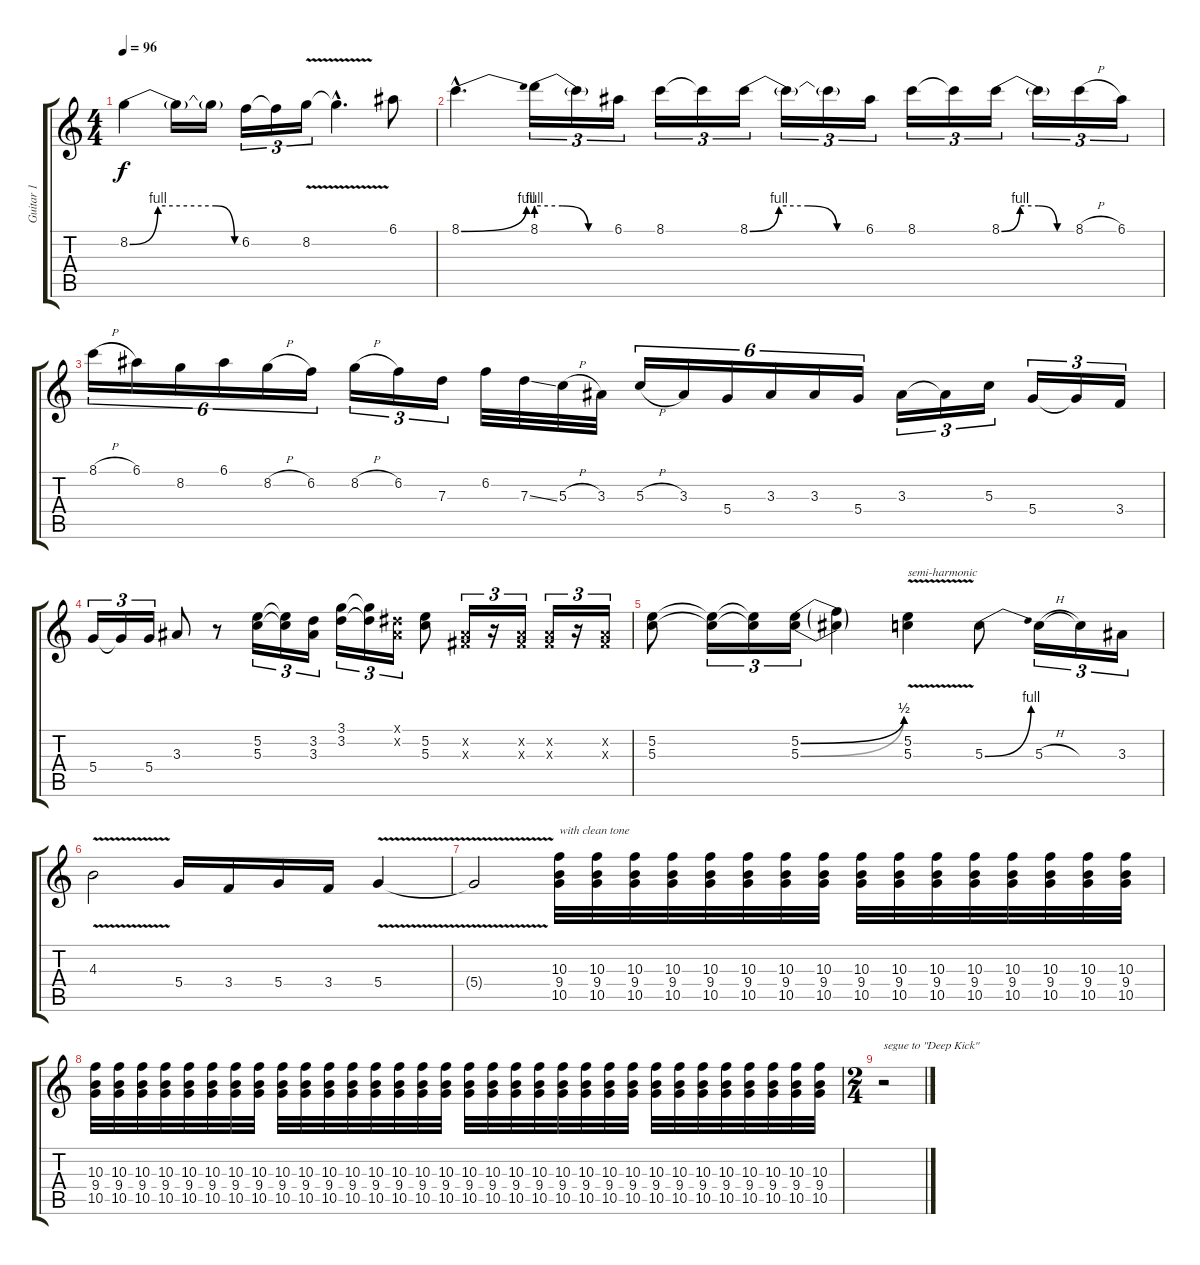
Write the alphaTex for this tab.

\track ("Guitar 1" "Guitar 1") {instrument electricguitarclean}
\staff {score tabs}
\tuning (E4 B3 G3 D3 A2 E2) {hide}
\ts (4 4)
\tempo 96
\clef g2
\ks c
8.2{be (custom 0 0 15 4 46 4 56 0 60 0)}.4{dy f} 8.2{t}.16 8.2{t}.16 6.2.16{tu (3 2)} 6.2{t}.16{tu (3 2)} 8.2{v}.16{tu (3 2)} 8.2{hac t}.4{d} 6.1.8 |
8.1{be (bend 0 0 60 4) hac}.4{d instrument distortionguitar} 8.1{be (custom 0 4 20 4 40 0 60 0)}.16{tu (3 2)} 8.1{t}.16{tu (3 2)} 6.1.16{tu (3 2)} 8.1.16{tu (3 2)} 8.1{t}.16{tu (3 2)} 8.1{be (custom 0 0 15 4 30 4 45 0 60 0)}.16{tu (3 2)} 8.1{t}.16{tu (3 2)} 8.1{t}.16{tu (3 2)} 6.1.16{tu (3 2)} 8.1.16{tu (3 2)} 8.1{t}.16{tu (3 2)} 8.1{be (custom 0 0 15 4 30 4 45 0 60 0)}.16{tu (3 2)} 8.1{t}.16{tu (3 2)} 8.1{h}.16{tu (3 2)} 6.1.16{tu (3 2)} |
8.1{h}.16{tu (6 4) instrument distortionguitar} 6.1.16{tu (6 4)} 8.2.16{tu (6 4)} 6.1.16{tu (6 4)} 8.2{h}.16{tu (6 4)} 6.2.16{tu (6 4)} 8.2{h}.16{tu (3 2)} 6.2.16{tu (3 2)} 7.3.16{tu (3 2)} 6.2.32 7.3{ss}.32 5.3{h}.32 3.3.32 5.3{h}.16{tu (6 4)} 3.3.16{tu (6 4)} 5.4.16{tu (6 4)} 3.3.16{tu (6 4)} 3.3.16{tu (6 4)} 5.4.16{tu (6 4)} 3.3.16{tu (3 2)} 3.3{t}.16{tu (3 2)} 5.3.16{tu (3 2)} 5.4.16{tu (3 2)} 5.4{t}.16{tu (3 2)} 3.4.16{tu (3 2)} |
5.4.16{tu (3 2)} 5.4{t}.16{tu (3 2)} 5.4.16{tu (3 2)} 3.3.8 r.8 (5.2 5.3).16{tu (3 2)} (5.2{t} 5.3{t}).16{tu (3 2)} (3.2 3.3).16{tu (3 2)} (3.1 3.2).16{tu (3 2)} (3.1{t} 3.2{t}).16{tu (3 2)} (-1.1{x} -1.2{x}).16{tu (3 2)} (5.2 5.3).8 (-1.2{x} -1.3{x}).16{tu (3 2)} r.16{tu (3 2)} (-1.2{x} -1.3{x}).16{tu (3 2)} (-1.2{x} -1.3{x}).16{tu (3 2)} r.16{tu (3 2)} (-1.2{x} -1.3{x}).16{tu (3 2)} |
(5.2 5.3).8{instrument distortionguitar} (5.2{t} 5.3{t}).16{tu (3 2)} (5.2{t} 5.3{t}).16{tu (3 2)} (5.2{be (bend 0 0 60 2)} 5.3{be (bend 0 0 60 2)}).16{tu (3 2)} (5.2{t} 5.3{t}).4 (5.2{v} 5.3{v}).4{txt "semi-harmonic"} 5.3{be (bend 0 0 60 4)}.8 5.3{h}.16{tu (3 2)} 5.3{t}.16{tu (3 2)} 3.3.16{tu (3 2)} |
4.3{v}.2 5.4.16 3.4.16 5.4.16 3.4.16 5.4{v}.4 |
5.4{t}.2 (10.3 9.4 10.5).32{txt "with clean tone" instrument electricguitarclean} (10.3 9.4 10.5).32 (10.3 9.4 10.5).32 (10.3 9.4 10.5).32 (10.3 9.4 10.5).32 (10.3 9.4 10.5).32 (10.3 9.4 10.5).32 (10.3 9.4 10.5).32 (10.3 9.4 10.5).32 (10.3 9.4 10.5).32 (10.3 9.4 10.5).32 (10.3 9.4 10.5).32 (10.3 9.4 10.5).32 (10.3 9.4 10.5).32 (10.3 9.4 10.5).32 (10.3 9.4 10.5).32 |
(10.3 9.4 10.5).32 (10.3 9.4 10.5).32 (10.3 9.4 10.5).32 (10.3 9.4 10.5).32 (10.3 9.4 10.5).32 (10.3 9.4 10.5).32 (10.3 9.4 10.5).32 (10.3 9.4 10.5).32 (10.3 9.4 10.5).32 (10.3 9.4 10.5).32 (10.3 9.4 10.5).32 (10.3 9.4 10.5).32 (10.3 9.4 10.5).32 (10.3 9.4 10.5).32 (10.3 9.4 10.5).32 (10.3 9.4 10.5).32 (10.3 9.4 10.5).32 (10.3 9.4 10.5).32 (10.3 9.4 10.5).32 (10.3 9.4 10.5).32 (10.3 9.4 10.5).32 (10.3 9.4 10.5).32 (10.3 9.4 10.5).32 (10.3 9.4 10.5).32 (10.3 9.4 10.5).32 (10.3 9.4 10.5).32 (10.3 9.4 10.5).32 (10.3 9.4 10.5).32 (10.3 9.4 10.5).32 (10.3 9.4 10.5).32 (10.3 9.4 10.5).32 (10.3 9.4 10.5).32 |
\ts (2 4)
r.2{txt "segue to \"Deep Kick\""}
